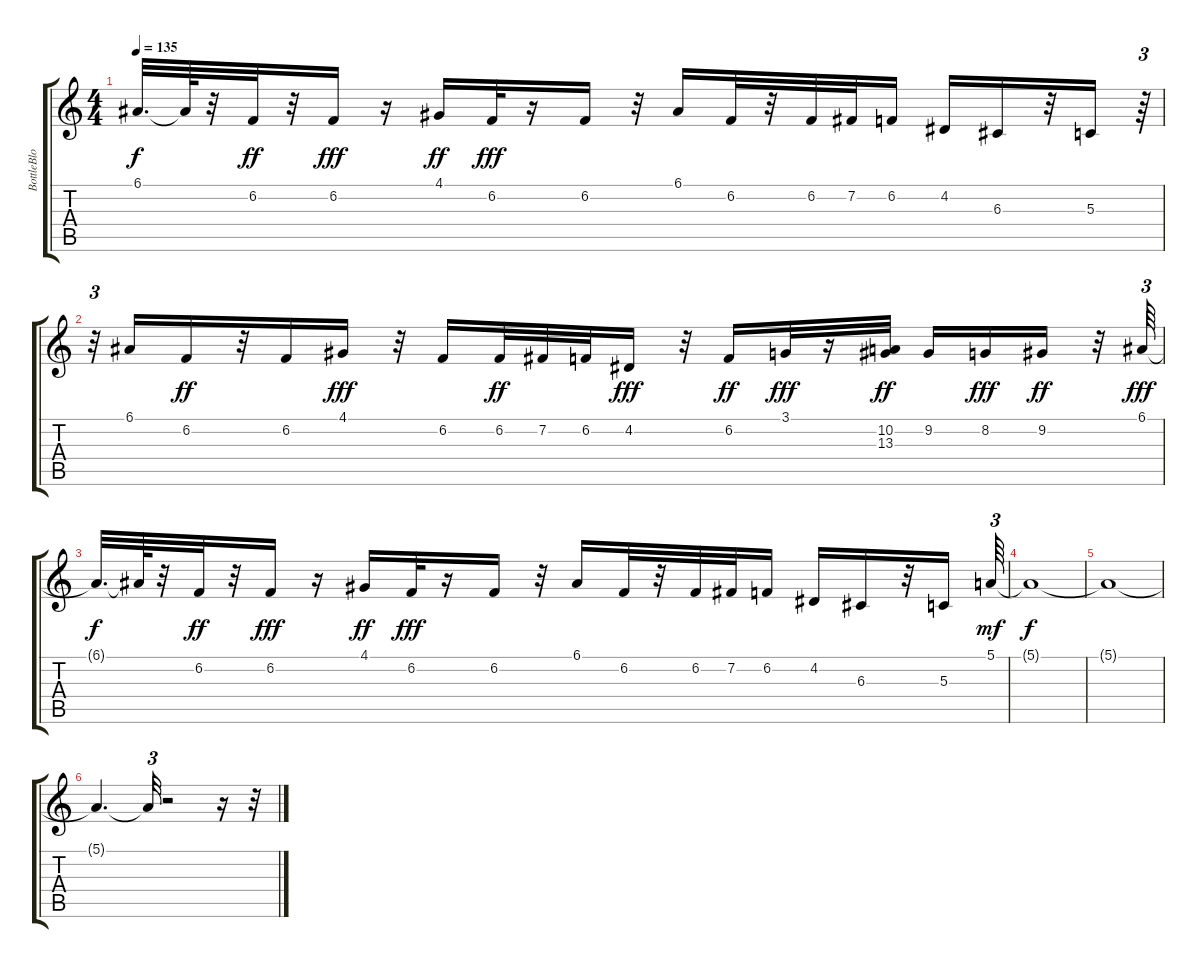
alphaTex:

\track ("BottleBlo" "BottleBlo") {instrument blownbottle}
\staff {score tabs}
\tuning (E4 B3 G3 D3 A2 E2) {hide}
\ts (4 4)
\tempo 135
\clef g2
\ks c
6.1{t}.32{d dy f} 6.1{t}.64 r.32 6.2.32{dy ff} r.32 6.2.16{dy fff} r.16 4.1.16{dy ff} 6.2.32{dy fff} r.16 6.2.16 r.32 6.1.16 6.2.32 r.32 6.2.32 7.2.32 6.2.16 4.2.16 6.3.16 r.32 5.3.16 r.64{tu (3 2)} |
r.32{tu (3 2)} 6.1.16 6.2.16{dy ff} r.32 6.2.16 4.1.16{dy fff} r.32 6.2.16 6.2.32{dy ff} 7.2.32 6.2.32 4.2.16{dy fff} r.32 6.2.16{dy ff} 3.1.32{dy fff} r.16 (10.2 13.3).32{dy ff} 9.2.16 8.2.16{dy fff} 9.2.16{dy ff} r.32 6.1.64{tu (3 2) dy fff} |
6.1{t}.32{d dy f} 6.1{t}.64 r.32 6.2.32{dy ff} r.32 6.2.16{dy fff} r.16 4.1.16{dy ff} 6.2.32{dy fff} r.16 6.2.16 r.32 6.1.16 6.2.32 r.32 6.2.32 7.2.32 6.2.16 4.2.16 6.3.16 r.32 5.3.16 5.1.64{tu (3 2) dy mf} |
5.1{t}.1{dy f} |
5.1{t}.1 |
5.1{t}.4{d} 5.1{t}.32{tu (3 2)} r.2 r.16 r.32
